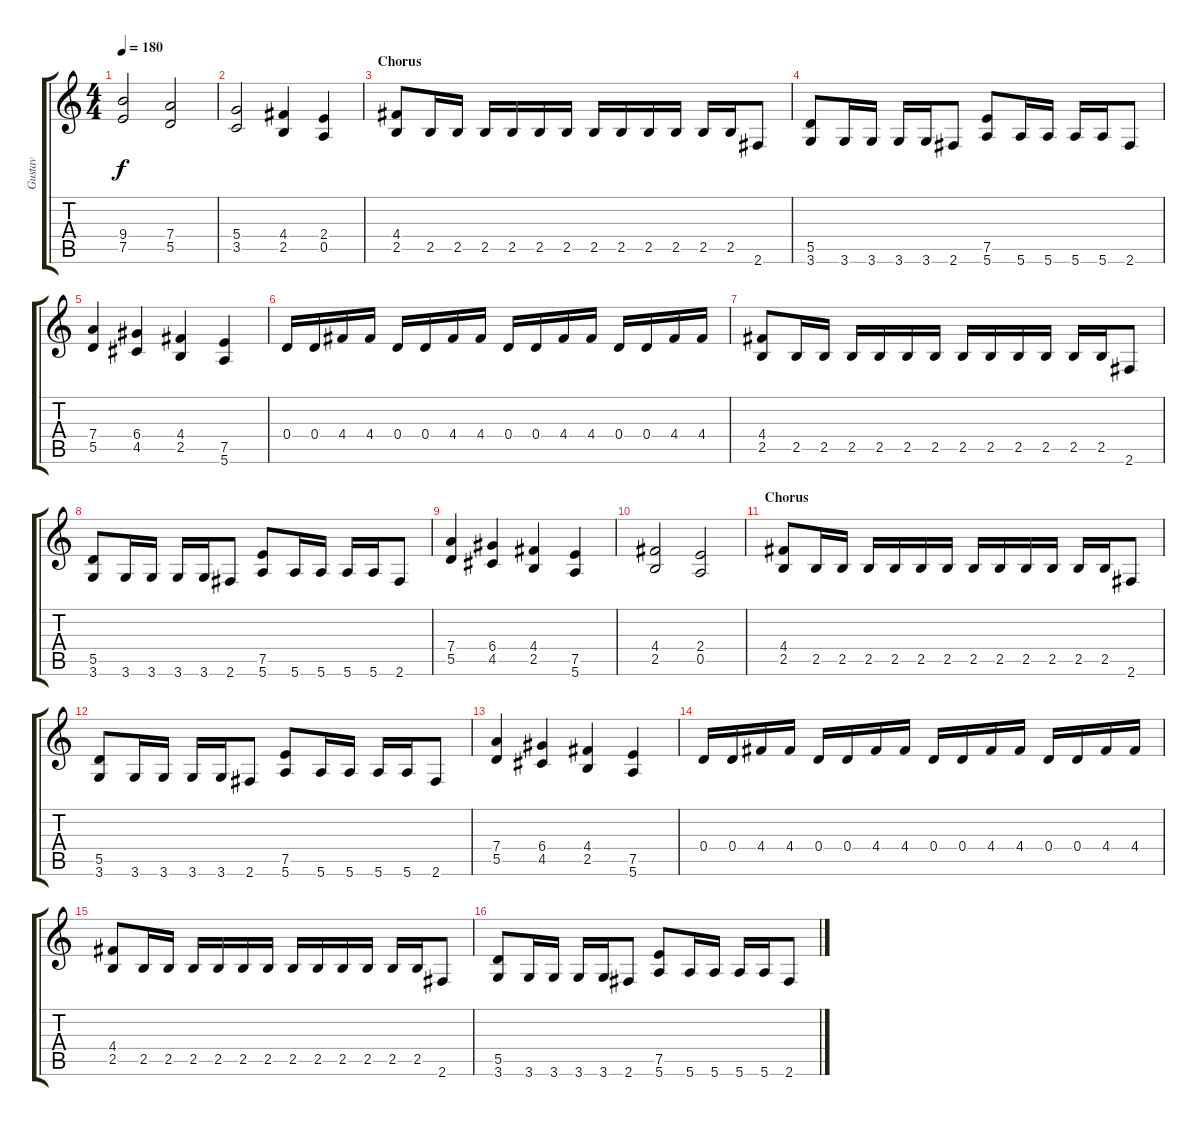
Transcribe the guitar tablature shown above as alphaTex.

\track ("Gustav" "Gustav") {instrument distortionguitar}
\staff {score tabs}
\tuning (E4 B3 G3 D3 A2 E2) {hide}
\ts (4 4)
\tempo 180
\clef g2
\ks c
(9.4 7.5).2{dy f} (7.4 5.5).2 |
(5.4 3.5).2 (4.4 2.5).4 (2.4 0.5).4 |
\section ("" "Chorus")
(4.4 2.5).8 2.5.16 2.5.16 2.5.16 2.5.16 2.5.16 2.5.16 2.5.16 2.5.16 2.5.16 2.5.16 2.5.16 2.5.16 2.6.8 |
(5.5 3.6).8 3.6.16 3.6.16 3.6.16 3.6.16 2.6.8 (7.5 5.6).8 5.6.16 5.6.16 5.6.16 5.6.16 2.6.8 |
(7.4 5.5).4 (6.4 4.5).4 (4.4 2.5).4 (7.5 5.6).4 |
0.4.16 0.4.16 4.4.16 4.4.16 0.4.16 0.4.16 4.4.16 4.4.16 0.4.16 0.4.16 4.4.16 4.4.16 0.4.16 0.4.16 4.4.16 4.4.16 |
(4.4 2.5).8 2.5.16 2.5.16 2.5.16 2.5.16 2.5.16 2.5.16 2.5.16 2.5.16 2.5.16 2.5.16 2.5.16 2.5.16 2.6.8 |
(5.5 3.6).8 3.6.16 3.6.16 3.6.16 3.6.16 2.6.8 (7.5 5.6).8 5.6.16 5.6.16 5.6.16 5.6.16 2.6.8 |
(7.4 5.5).4 (6.4 4.5).4 (4.4 2.5).4 (7.5 5.6).4 |
(4.4 2.5).2 (2.4 0.5).2 |
\section ("" "Chorus")
(4.4 2.5).8 2.5.16 2.5.16 2.5.16 2.5.16 2.5.16 2.5.16 2.5.16 2.5.16 2.5.16 2.5.16 2.5.16 2.5.16 2.6.8 |
(5.5 3.6).8 3.6.16 3.6.16 3.6.16 3.6.16 2.6.8 (7.5 5.6).8 5.6.16 5.6.16 5.6.16 5.6.16 2.6.8 |
(7.4 5.5).4 (6.4 4.5).4 (4.4 2.5).4 (7.5 5.6).4 |
0.4.16 0.4.16 4.4.16 4.4.16 0.4.16 0.4.16 4.4.16 4.4.16 0.4.16 0.4.16 4.4.16 4.4.16 0.4.16 0.4.16 4.4.16 4.4.16 |
(4.4 2.5).8 2.5.16 2.5.16 2.5.16 2.5.16 2.5.16 2.5.16 2.5.16 2.5.16 2.5.16 2.5.16 2.5.16 2.5.16 2.6.8 |
(5.5 3.6).8 3.6.16 3.6.16 3.6.16 3.6.16 2.6.8 (7.5 5.6).8 5.6.16 5.6.16 5.6.16 5.6.16 2.6.8
